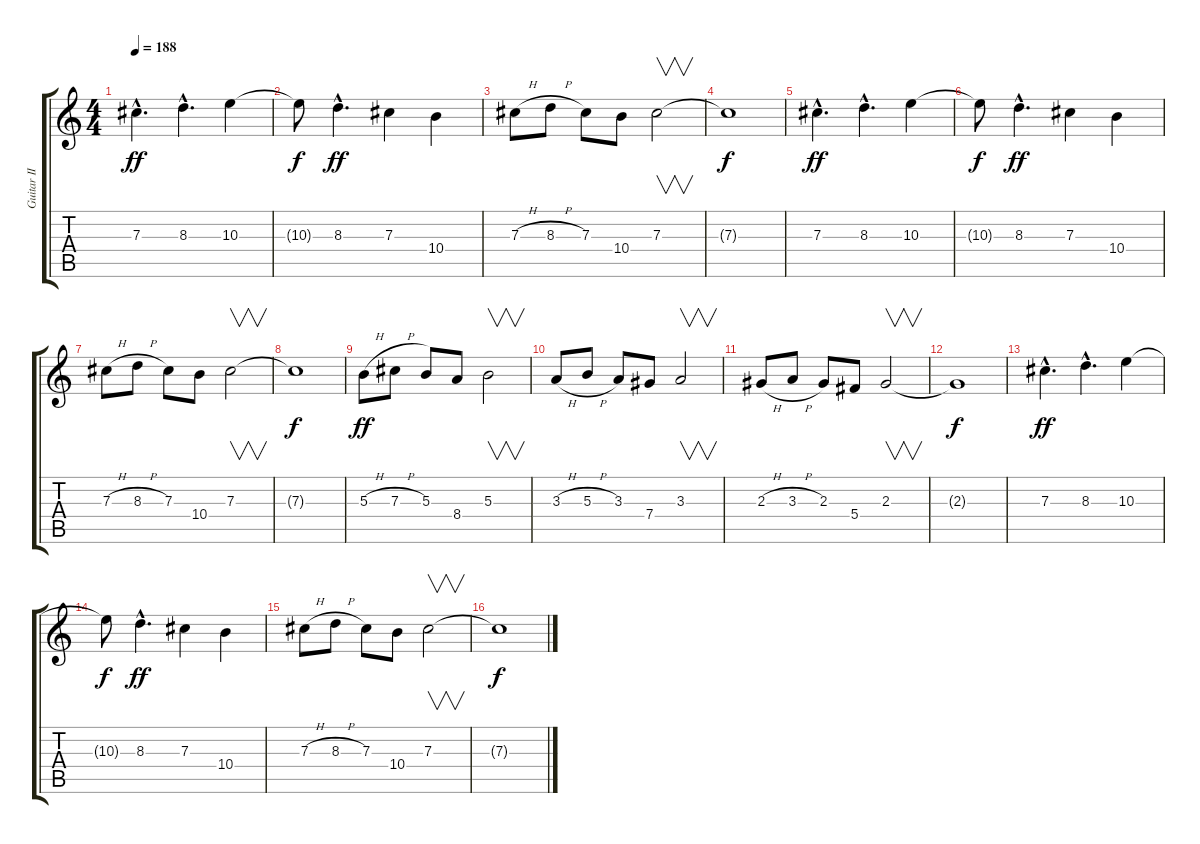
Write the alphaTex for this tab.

\track ("Guitar II" "Guitar II") {instrument overdrivenguitar}
\staff {score tabs}
\tuning (Eb4 Bb3 Gb3 Db3 Ab2 Eb2) {hide}
\ts (4 4)
\tempo 188
\clef g2
\ks c
7.3{hac}.4{d dy ff} 8.3{hac}.4{d} 10.3.4 |
10.3{t}.8{dy f} 8.3{hac}.4{d dy ff} 7.3.4 10.4.4 |
7.3{h}.8 8.3{h}.8 7.3.8 10.4.8 7.3.2{v} |
7.3{t}.1{dy f} |
7.3{hac}.4{d dy ff} 8.3{hac}.4{d} 10.3.4 |
10.3{t}.8{dy f} 8.3{hac}.4{d dy ff} 7.3.4 10.4.4 |
7.3{h}.8 8.3{h}.8 7.3.8 10.4.8 7.3.2{v} |
7.3{t}.1{dy f} |
5.3{h}.8{dy ff} 7.3{h}.8 5.3.8 8.4.8 5.3.2{v} |
3.3{h}.8 5.3{h}.8 3.3.8 7.4.8 3.3.2{v} |
2.3{h}.8 3.3{h}.8 2.3.8 5.4.8 2.3.2{v} |
2.3{t}.1{dy f} |
7.3{hac}.4{d dy ff} 8.3{hac}.4{d} 10.3.4 |
10.3{t}.8{dy f} 8.3{hac}.4{d dy ff} 7.3.4 10.4.4 |
7.3{h}.8 8.3{h}.8 7.3.8 10.4.8 7.3.2{v} |
7.3{t}.1{dy f}
